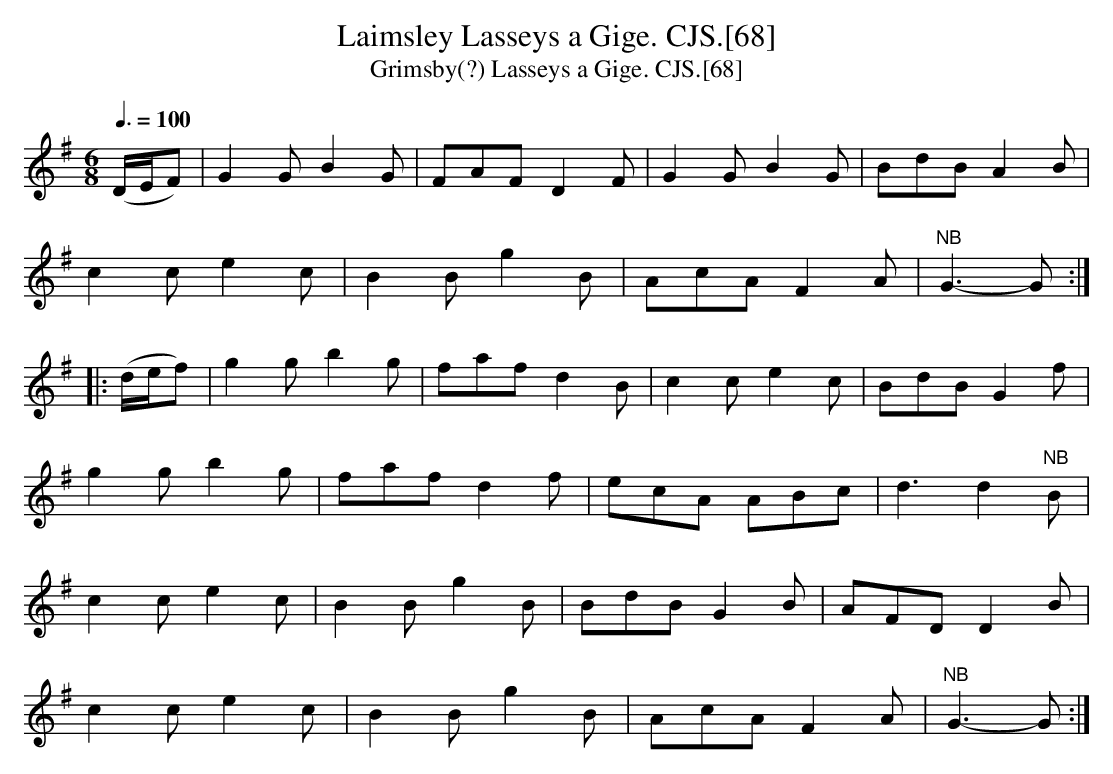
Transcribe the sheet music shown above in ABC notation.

X:1
T:Laimsley Lasseys a Gige. CJS.[68]
T:Grimsby(?) Lasseys a Gige. CJS.[68]
M:6/8
L:1/8
Q:3/8=100
K:G
(D/E/F)|G2G B2G|FAF D2F|G2G B2G|BdB A2B|
c2c e2c|B2B g2B|AcA F2A|"NB"G3-G:|
|:(d/e/f)|g2g b2g|faf d2B|c2c e2c|BdB G2f|
g2g b2g|faf d2f|ecA ABc|d3 d2"NB"B|
c2c e2c|B2B g2B|BdB G2B|AFD D2B|
c2c e2c|B2B g2B|AcA F2A|"NB"G3-G:|
